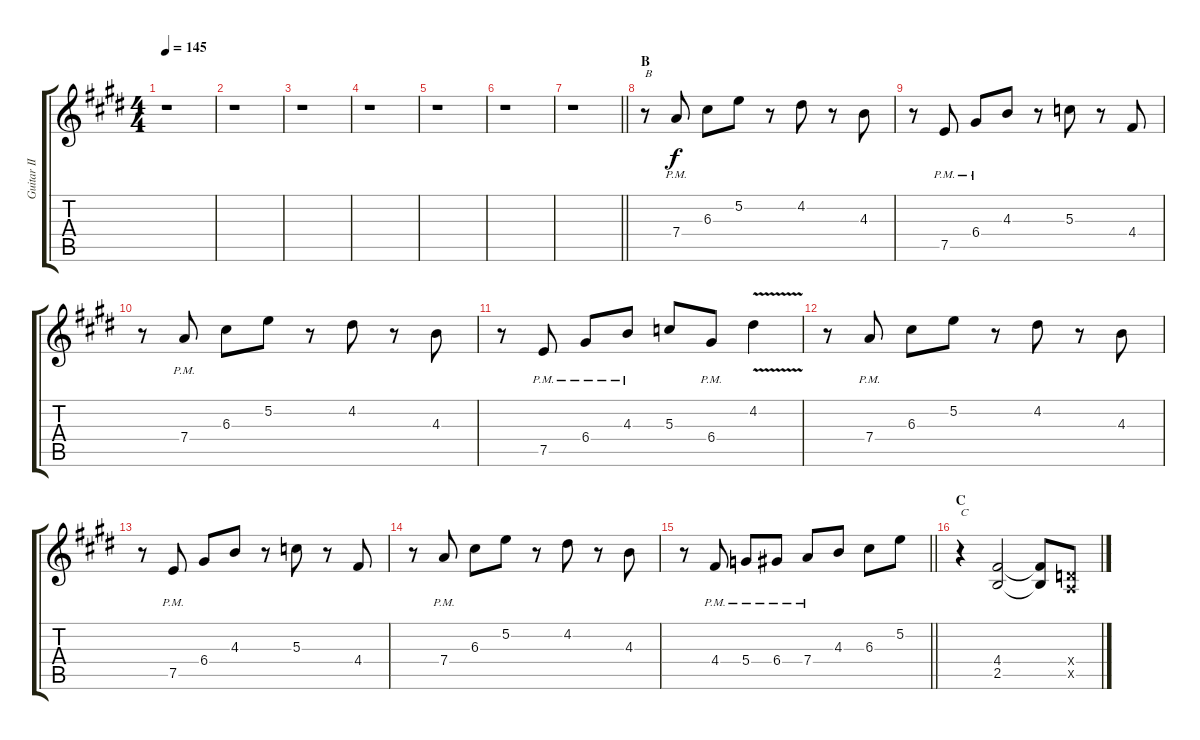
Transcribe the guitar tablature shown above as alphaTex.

\track ("Guitar II" "Guitar II") {instrument overdrivenguitar}
\staff {score tabs}
\tuning (E4 B3 G3 D3 A2 E2) {hide}
\ts (4 4)
\tempo 145
\clef g2
\ks e
r.1{dy f} |
r.1 |
r.1 |
r.1 |
r.1 |
r.1 |
\barLineRight lightlight
r.1 |
\section ("" "B")
r.8{txt "B"} 7.4{pm}.8 6.3.8 5.2.8 r.8 4.2.8 r.8 4.3.8 |
r.8 7.5{pm}.8 6.4{pm}.8 4.3.8 r.8 5.3.8 r.8 4.4.8 |
r.8 7.4{pm}.8 6.3.8 5.2.8 r.8 4.2.8 r.8 4.3.8 |
r.8 7.5{pm}.8 6.4{pm}.8 4.3{pm}.8 5.3.8 6.4{pm}.8 4.2{v}.4 |
r.8 7.4{pm}.8 6.3.8 5.2.8 r.8 4.2.8 r.8 4.3.8 |
r.8 7.5{pm}.8 6.4.8 4.3.8 r.8 5.3.8 r.8 4.4.8 |
r.8 7.4{pm}.8 6.3.8 5.2.8 r.8 4.2.8 r.8 4.3.8 |
\barLineRight lightlight
r.8 4.4{pm}.8 5.4{pm}.8 6.4{pm}.8 7.4{pm}.8 4.3.8 6.3.8 5.2.8 |
\section ("" "C")
r.4{txt "C"} (4.4 2.5).2 (4.4{t} 2.5{t}).8 (0.4{x} 0.5{x}).8
